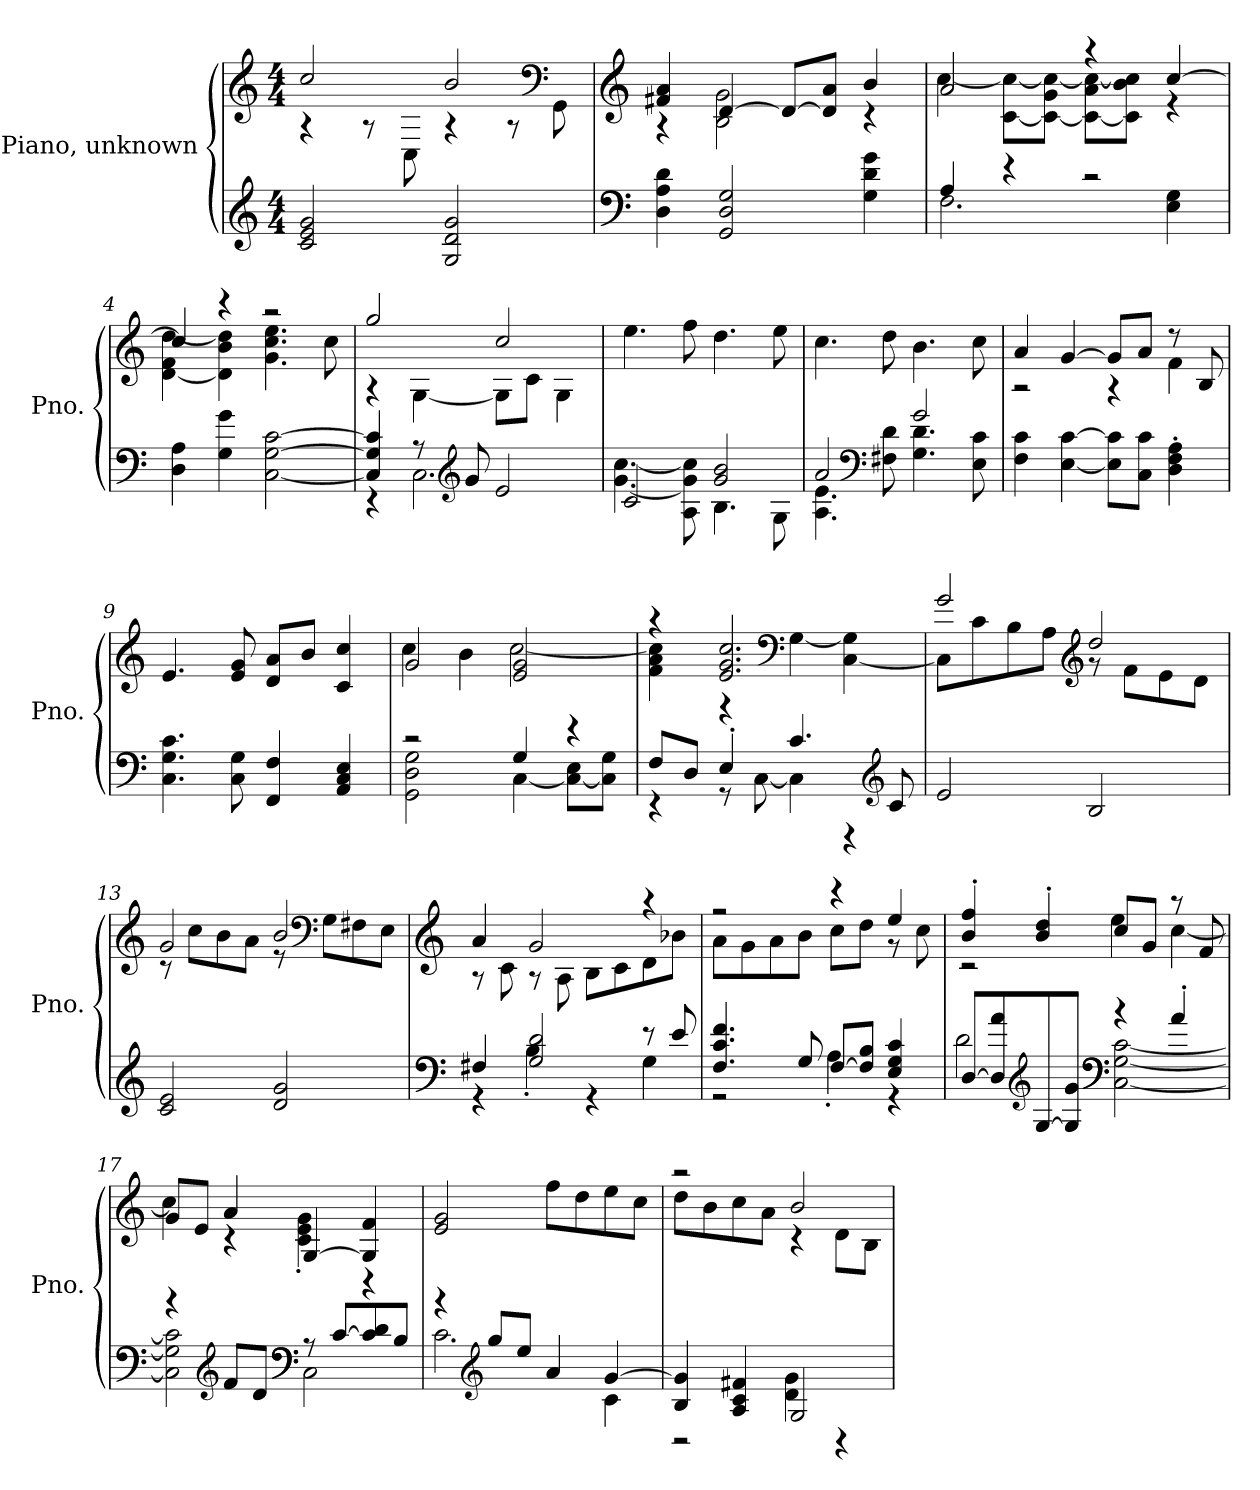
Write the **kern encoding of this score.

**kern	**kern
*part1	*part1
*staff2	*staff1
*I"Piano, unknown	*
*I'Pno.	*
*clefG2	*clefG2
*k[]	*k[]
*M4/4	*M4/4
*MM113	*MM113
=1	=1
*	*^
2c/ 2e/ 2g/	2cc/	4r
.	.	8r
.	.	8C\
2G/ 2d/ 2g/	2b/	4r
.	.	8r
*	*clefF4	*
.	.	8GG\
=2	=2	=2
*clefF4	*clefG2	*
4D\ 4A\ 4d\	4f#X/ 4a/	4r
2GG/ 2D/ 2G/	[4d/	2B\ 2g\
.	8d/L_	.
.	8d/] 8a/J	.
4G\ 4d\ 4g\	4b/	4r
=3	=3	=3
*^	*	*
4A/	2.F\	2a/	[4cc\
4r	.	.	[8c\ 8cc\_L
.	.	.	8c\_ 8g\ 8cc\_J
2r	.	4r	8c\_ 8a\ 8cc\_L
.	.	.	8c\] 8b\ 8cc\]J
.	4E\ 4G\	[4cc/	4r
*v	*v	*	*
=4	=4	=4
4D\ 4A\	4cc/]	[4d\ 4f\ [4dd\
4G\ 4g\	4r	4d\] 4b\ 4dd\]
[2C\ [2G\ [2c\	2r	4.g\ 4.cc\ 4.ee\
.	.	8cc\
!!LO:LB:g=z	!!
=5	=5	=5
*^	*	*
4C/] 4G/] 4c/]	4r	2gg/	4r
8r	2.C\	.	[4G\
*clefG2	*	*	*
8g/	.	.	.
2e/	.	2cc/	8G\L]
.	.	.	8c\J
.	.	.	4G\
*	*	*v	*v
=6	=6	=6
2c/	[4.g\ [4.cc\	4.ee\
.	8A\ 8g\] 8cc\]	8ff\
2g/ 2b/	4.B\	4.dd\
.	8G\	8ee\
=7	=7	=7
2a/	4.A\ 4.e\	4.cc\
*clefF4	*	*
.	8F#X\ 8d\	8dd\
2g/	4.G\ 4.d\	4.b\
.	8E\ 8c\	8cc\
*v	*v	*
=8	=8
*	*^
4F\ 4c\	4a/	2r
[4E\ [4c\	[4g/	.
8E\] 8c\]L	8g/L]	4r
8C\ 8c\J	8a/J	.
4D\' 4F\' 4A\'	8r	4f\
.	8B/	.
*	*v	*v
=9	=9
4.C\ 4.G\ 4.c\	4.e/
8C\ 8G\	8e/ 8g/
4FF/ 4F/	8d/ 8a/L
.	8b/J
4AA/ 4C/ 4E/	4c/ 4cc/
!!LO:LB:g=z
=10	=10
*^	*^
2r	2GG\ 2D\ 2G\	2g/	4cc\
.	.	.	4b\
4G/	[4C\	2e/ 2g/	[2cc\
4r	8C\_ 8E\L	.	.
.	8C\] 8G\J	.	.
=11	=11	=11	=11
8F/L	4r	4r	4f\ 4a\ 4cc\]
8D/J	.	.	.
4E'/	8r	2.e/ 2.g/ 2.cc/	4r
.	[8C\	.	.
*	*	*clefF4	*
4.c/	4C\]	.	[4G\
.	4r	.	[4C\ 4G\]
*clefG2	*	*	*
8c/	.	.	.
*v	*v	*	*
=12	=12	=12
2e/	2g/	8C\L]
.	.	8c\
.	.	8B\
.	.	8A\J
*	*clefG2	*
2B/	2dd/	8r
.	.	8f\L
.	.	8e\
.	.	8d\J
=13	=13	=13
2c/ 2e/	2g/	8r
.	.	8cc\L
.	.	8b\
.	.	8a\J
2d/ 2g/	2b/	8r
*	*clefF4	*
.	.	8G\L
.	.	8F#X\
.	.	8E\J
!!LO:LB:g=z	!!
=14	=14	=14
*clefF4	*clefG2	*
*^	*	*
4F#X/	4r	4a/	8r
.	.	.	8c\
2G/ 2d/	4B'\	2g/	8r
.	.	.	8A\
.	4r	.	8B\L
.	.	.	8c\
8r	4G\	4r	8d\
8e/	.	.	8b-X\J
=15	=15	=15	=15
4.F/ 4.c/ 4.f/	2r	2r	8a\L
.	.	.	8g\
.	.	.	8a\
8G/	.	.	8b\J
[8F/L	4A'\	4r	8cc\L
8F/] 8B/J	.	.	8dd\J
4E/ 4G/ 4c/	4r	4ee/	8r
.	.	.	8cc\
=16	=16	=16	=16
[8D/L	2d\	4b/' 4ff/'	2r
8D/] 8a/	.	.	.
*clefG2	*	*	*
[8G/	.	4b/' 4dd/'	.
8G/] 8g/J	.	.	.
*clefF4	*	*	*
4r	[2C\ [2G\ [2c\	8cc/L	4ee\
.	.	8g/J	.
4a'/	.	8r	[4cc\
.	.	8f/	.
!!LO:LB:g=z	!!
=17	=17	=17	=17
4r	2C\] 2G\] 2c\]	8g/L	4cc\]
.	.	8e/J	.
*clefG2	*	*	*
8f/L	.	4a/	4r
8d/J	.	.	.
*clefF4	*	*	*
8r	2C\	[4G/	4c\' 4e\' 4g\'
[8c/L	.	.	.
8c/] 8d/	.	4G/] 4f/	4r
8B/J	.	.	.
*	*	*v	*v
=18	=18	=18
4r	2.c\	2e/ 2g/
*clefG2	*	*
8gg/L	.	.
8ee/J	.	.
4a/	.	8ff\L
.	.	8dd\
[4g/	4c\	8ee\
.	.	8cc\J
=19	=19	=19
*	*	*^
4B/ 4g/]	2r	2r	8dd\L
.	.	.	8b\
4A/ 4c/ 4f#X/	.	.	8cc\
.	.	.	8a\J
2G/	4d\ 4g\	2b/	4r
.	4r	.	8d\L
.	.	.	8B\J
*v	*v	*	*
*	*v	*v
=	=
*-	*-
